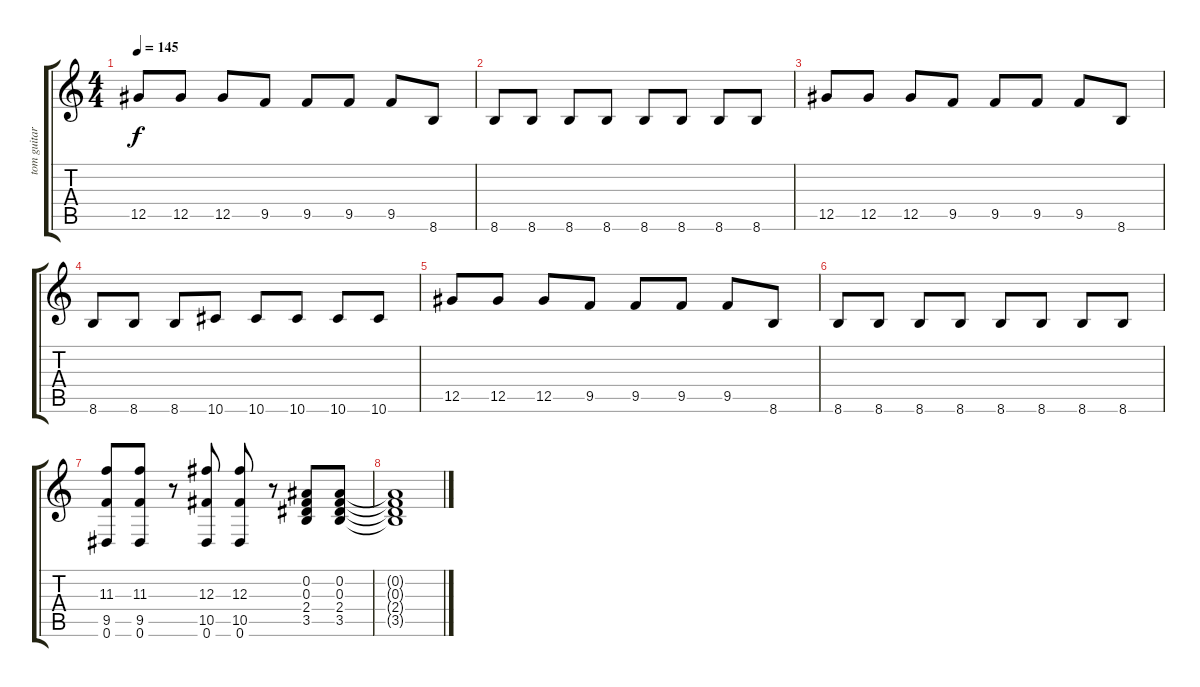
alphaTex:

\track ("tom guitar overdub" "tom guitar") {instrument distortionguitar}
\staff {score tabs}
\tuning (Eb4 Bb3 Gb3 Db3 Ab2 Eb2) {hide}
\ts (4 4)
\tempo 145
\clef g2
\ks c
12.5.8{dy f} 12.5.8 12.5.8 9.5.8 9.5.8 9.5.8 9.5.8 8.6.8 |
8.6.8 8.6.8 8.6.8 8.6.8 8.6.8 8.6.8 8.6.8 8.6.8 |
12.5.8 12.5.8 12.5.8 9.5.8 9.5.8 9.5.8 9.5.8 8.6.8 |
8.6.8 8.6.8 8.6.8 10.6.8 10.6.8 10.6.8 10.6.8 10.6.8 |
12.5.8 12.5.8 12.5.8 9.5.8 9.5.8 9.5.8 9.5.8 8.6.8 |
8.6.8 8.6.8 8.6.8 8.6.8 8.6.8 8.6.8 8.6.8 8.6.8 |
(11.3 9.5 0.6).8 (11.3 9.5 0.6).8 r.8 (12.3 10.5 0.6).8 (12.3 10.5 0.6).8 r.8 (0.2 0.3 2.4 3.5).8 (0.2 0.3 2.4 3.5).8 |
(0.2{t} 0.3{t} 2.4{t} 3.5{t}).1
